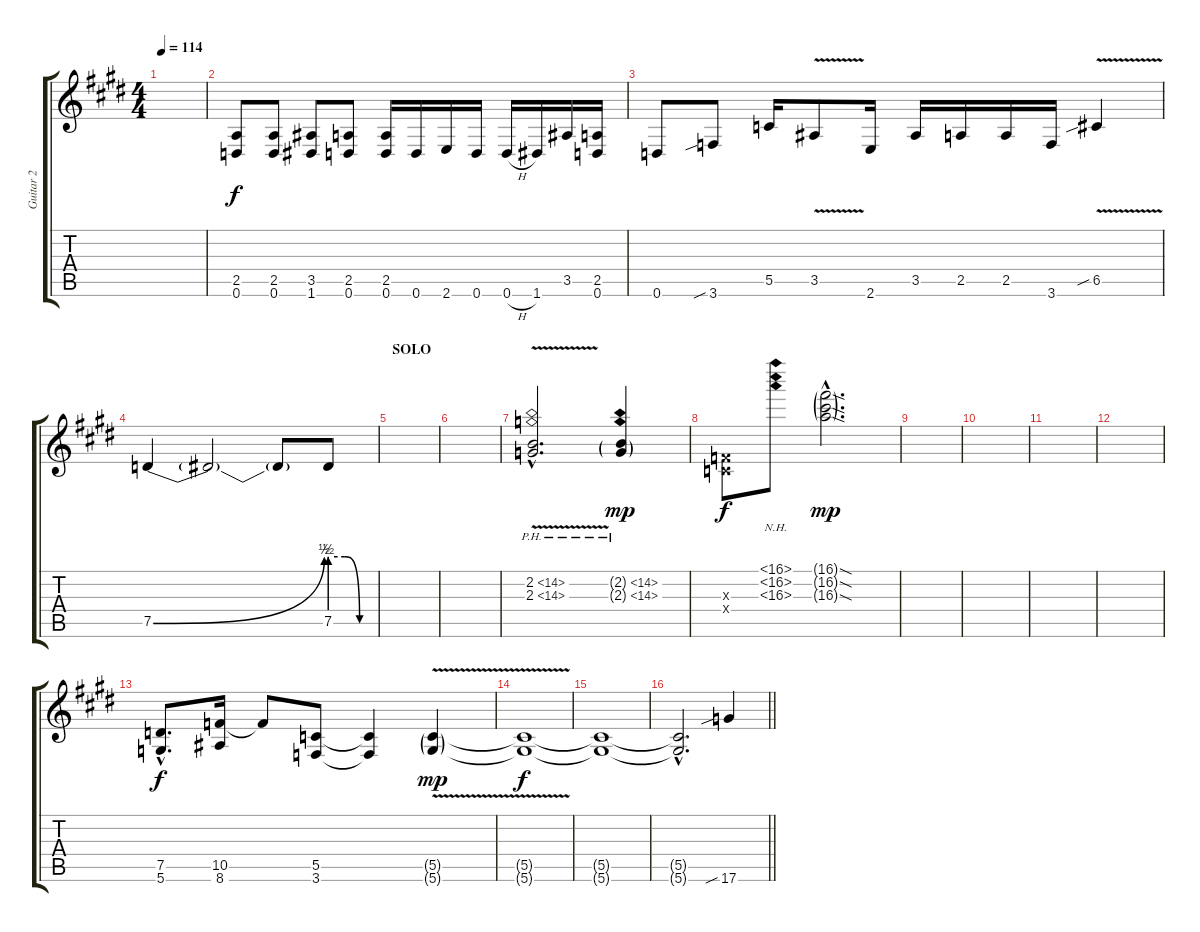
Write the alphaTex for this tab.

\track ("Guitar 2" "Guitar 2") {instrument distortionguitar}
\staff {score tabs}
\tuning (D4 A3 F3 C3 G2 D2) {hide}
\ts (4 4)
\tempo 114
\clef g2
\ks c#minor
|
(2.5 0.6).8 (2.5 0.6).8 (3.5 1.6).8 (2.5 0.6).8 (2.5 0.6).16 0.6.16 2.6.16 0.6.16 0.6{h}.16 1.6.16 3.5.16 (2.5 0.6).16 |
0.6.8 3.6{sib}.8 5.5.16 3.5{v}.8 2.6.16 3.5.16 2.5.16 2.5.16 3.6.16 6.5{v sib}.4 |
7.5{be (bend 0 0 60 2)}.4 7.5{t}.2 7.5{t}.8 7.5{be (custom 0 2 20 2 40 0 60 0)}.8 |
\section ("" "SOLO")
|
|
(2.2{ph 12 hac} 2.3{ph 12 v hac}).2{d} (2.2{ph 12 g} 2.3{ph 12 g}).4{dy mp} |
(0.3{x} 0.4{x}).8{dy f} (16.1{nh} 16.2{nh} 16.3{nh}).8 (16.1{sod g hac} 16.2{sod g hac} 16.3{sod g hac}).2{d dy mp} |
|
|
|
|
(7.5{hac} 5.6{hac}).8{d dy f} (10.5 8.6).16 10.5{t}.8 (5.5 3.6).8 (5.5{t} 3.6{t}).4 (5.5{v g} 5.6{g}).4{dy mp} |
(5.5{t} 5.6{t}).1{dy f} |
(5.5{t} 5.6{t}).1 |
\barLineRight lightlight
(5.5{hac t} 5.6{hac t}).2{d} 17.6{sib}.4
